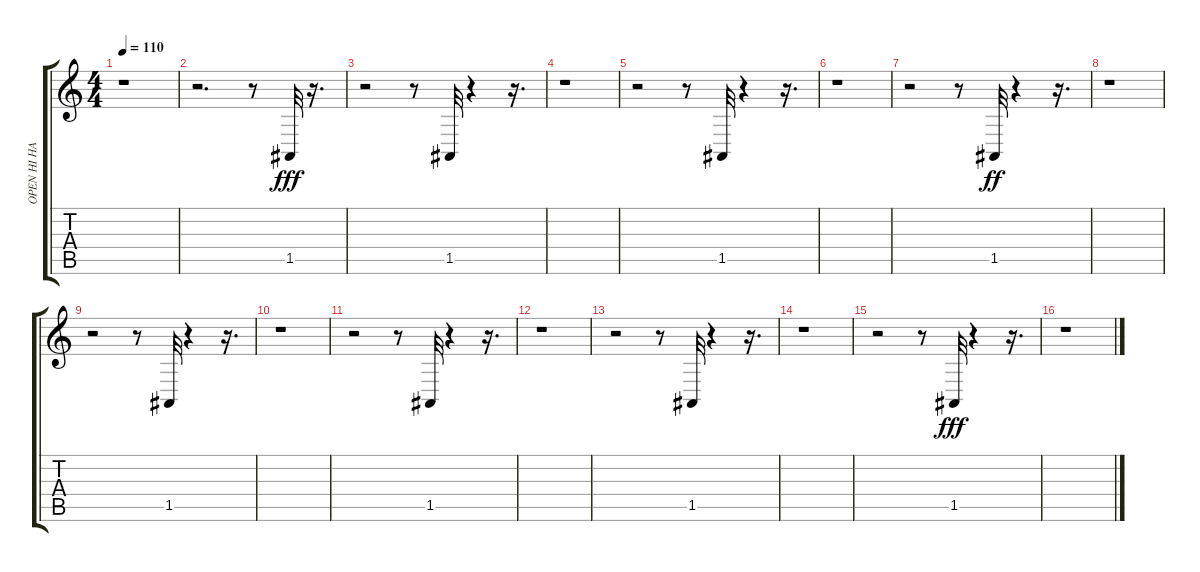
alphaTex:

\track ("OPEN HI HAT" "OPEN HI HA") {solo instrument agogo}
\staff {score tabs}
\tuning (E4 B3 G3 D3 A2 E2) {hide}
\ts (4 4)
\tempo 110
\clef g2
\ks c
r.1{dy fff} |
r.2{d} r.8 1.5.32 r.16{d} |
r.2 r.8 1.5.32 r.4 r.16{d} |
r.1 |
r.2 r.8 1.5.32 r.4 r.16{d} |
r.1 |
r.2 r.8 1.5.32{dy ff} r.4 r.16{d} |
r.1 |
r.2 r.8 1.5.32 r.4 r.16{d} |
r.1 |
r.2 r.8 1.5.32 r.4 r.16{d} |
r.1 |
r.2 r.8 1.5.32 r.4 r.16{d} |
r.1 |
r.2 r.8 1.5.32{dy fff} r.4 r.16{d} |
r.1
